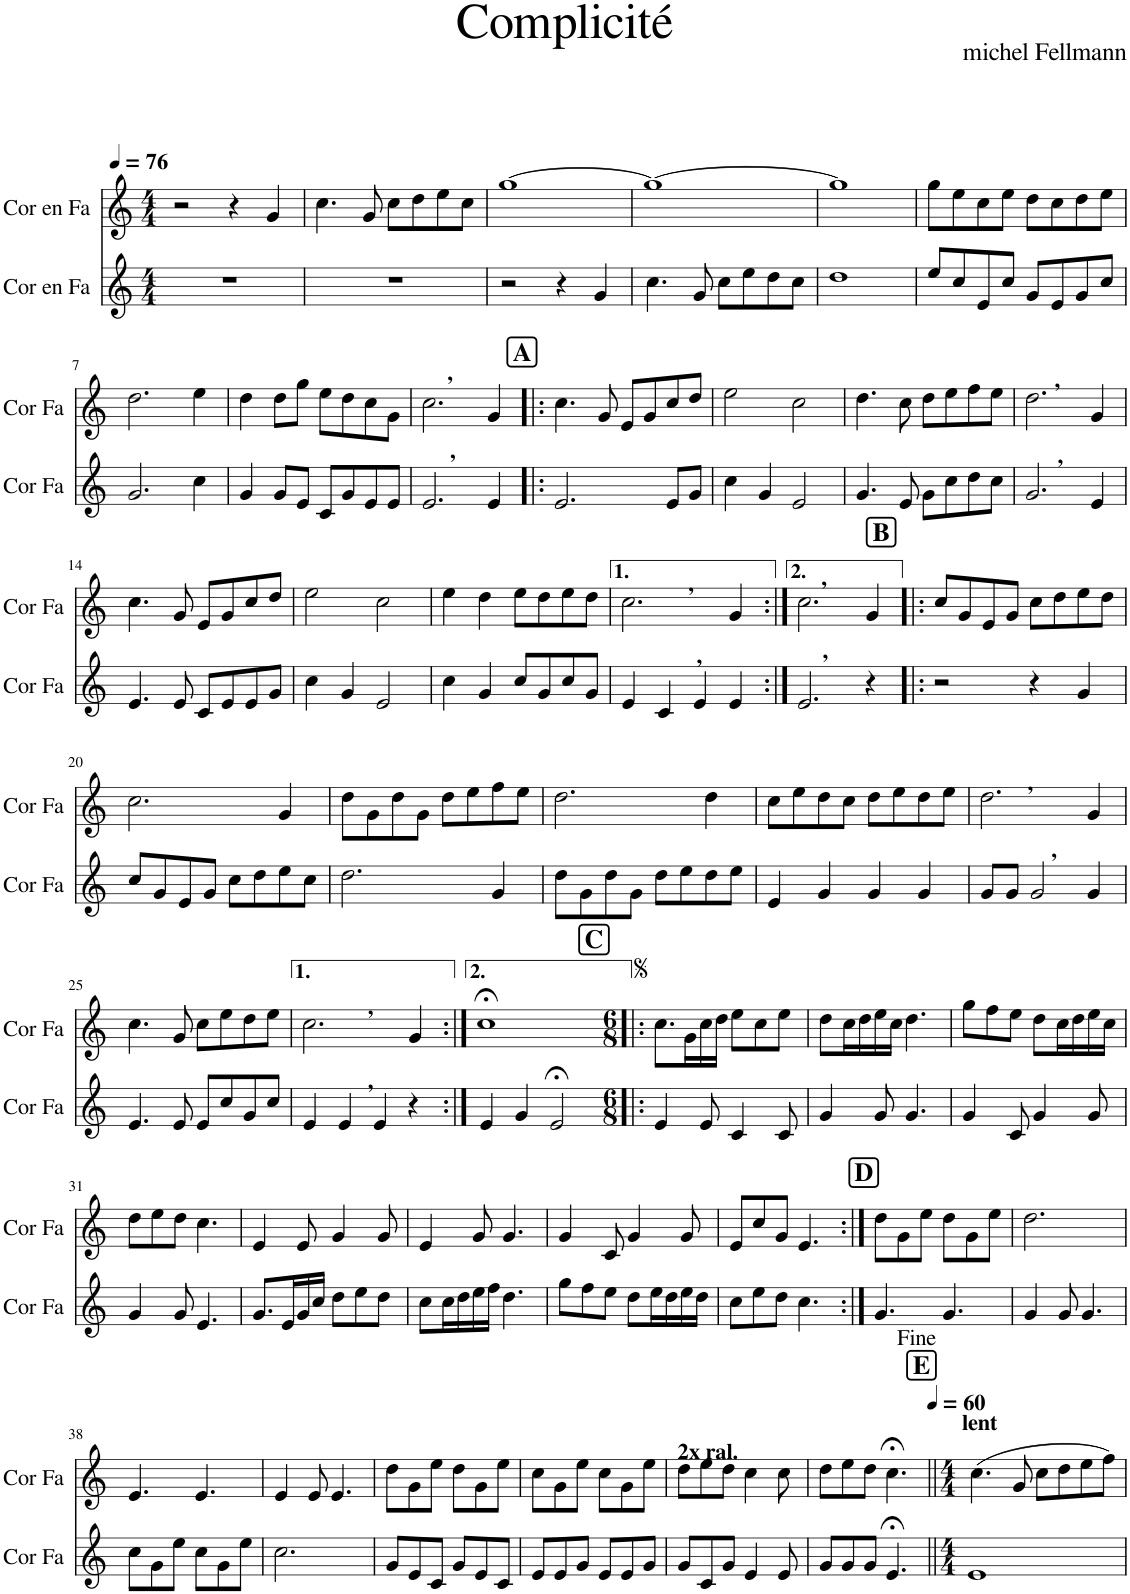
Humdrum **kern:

**kern	**kern
*part2	*part1
*staff2	*staff1
*I"Cor en Fa	*I"Cor en Fa
*I'Cor Fa	*I'Cor Fa
*clefG2	*clefG2
*Trd4c7	*Trd4c7
*k[]	*k[]
*M4/4	*M4/4
*MM76	*MM76
=1	=1
1r	2r
.	4r
.	4g/
=2	=2
1r	4.cc\
.	8g/
.	8cc\L
.	8dd\
.	8ee\
.	8cc\J
=3	=3
2r	[1gg
4r	.
4g/	.
=4	=4
4.cc\	1gg_
8g/	.
8cc\L	.
8ee\	.
8dd\	.
8cc\J	.
=5	=5
1dd	1gg]
=6	=6
8ee/L	8gg\L
8cc/	8ee\
8e/	8cc\
8cc/J	8ee\J
8g/L	8dd\L
8e/	8cc\
8g/	8dd\
8cc/J	8ee\J
!!LO:LB:g=z
=7	=7
2.g/	2.dd\
4cc\	4ee\
=8	=8
4g/	4dd\
8g/L	8dd\L
8e/J	8gg\J
8c/L	8ee\L
8g/	8dd\
8e/	8cc\
8e/J	8g\J
=9	=9
!	!LO:TX:a:B:t=,
!LO:TX:a:B:t=,	!
2.e/	2.cc\
4e/	4g/
!!LO:REH:place=s1:a:B:cj:fs=14:t=A
=10!|:	=10!|:
2.e/	4.cc\
.	8g/
.	8e/L
.	8g/
8e/L	8cc/
8g/J	8dd/J
=11	=11
4cc\	2ee\
4g/	.
2e/	2cc\
=12	=12
4.g/	4.dd\
8e/	8cc\
8g\L	8dd\L
8cc\	8ee\
8dd\	8ff\
8cc\J	8ee\J
=13	=13
!	!LO:TX:a:B:t=,
!LO:TX:a:B:t=,	!
2.g/	2.dd\
4e/	4g/
!!LO:LB:g=z
=14	=14
4.e/	4.cc\
8e/	8g/
8c/L	8e/L
8e/	8g/
8e/	8cc/
8g/J	8dd/J
=15	=15
4cc\	2ee\
4g/	.
2e/	2cc\
=16	=16
4cc\	4ee\
4g/	4dd\
8cc/L	8ee\L
8g/	8dd\
8cc/	8ee\
8g/J	8dd\J
=17	=17
!	!LO:TX:a:B:t=,
!LO:TX:a:B:t=,	!
4e/	2.cc\
4c/	.
4e/	.
4e/	4g/
=18:|!	=18:|!
!	!LO:TX:a:B:t=,
!LO:TX:a:B:t=,	!
2.e/	2.cc\
4r	4g/
!!LO:REH:place=s1:a:B:cj:fs=14:t=B
=19!|:	=19!|:
2r	8cc/L
.	8g/
.	8e/
.	8g/J
4r	8cc\L
.	8dd\
4g/	8ee\
.	8dd\J
!!LO:LB:g=z
=20	=20
8cc/L	2.cc\
8g/	.
8e/	.
8g/J	.
8cc\L	.
8dd\	.
8ee\	4g/
8cc\J	.
=21	=21
2.dd\	8dd\L
.	8g\
.	8dd\
.	8g\J
.	8dd\L
.	8ee\
4g/	8ff\
.	8ee\J
=22	=22
8dd\L	2.dd\
8g\	.
8dd\	.
8g\J	.
8dd\L	.
8ee\	.
8dd\	4dd\
8ee\J	.
=23	=23
4e/	8cc\L
.	8ee\
4g/	8dd\
.	8cc\J
4g/	8dd\L
.	8ee\
4g/	8dd\
.	8ee\J
=24	=24
!	!LO:TX:a:B:t=,
8g/L	2.dd\
8g/J	.
!LO:TX:a:B:t=,	!
2g/	.
4g/	4g/
!!LO:LB:g=z
=25	=25
4.e/	4.cc\
8e/	8g/
8e/L	8cc\L
8cc/	8ee\
8g/	8dd\
8cc/J	8ee\J
=26	=26
!	!LO:TX:a:B:t=,
!LO:TX:a:B:t=,	!
4e/	2.cc\
4e/	.
4e/	.
4r	4g/
=27:|!	=27:|!
4e/	1cc;<
4g/	.
2e;</	.
!!LO:REH:place=s1:a:B:cj:fs=14:t=C
=28!|:	=28!|:
*M6/8	*M6/8
4e/	8.cc\L
.	16g\L
8e/	16cc\
.	16dd\JJ
4c/	8ee\L
.	8cc\
8c/	8ee\J
=29	=29
4g/	8dd\L
.	16cc\L
.	16dd\
8g/	16ee\
.	16cc\JJ
4.g/	4.dd\
=30	=30
4g/	8gg\L
.	8ff\
8c/	8ee\J
4g/	8dd\L
.	16cc\L
.	16dd\
8g/	16ee\
.	16cc\JJ
!!LO:LB:g=z
=31	=31
4g/	8dd\L
.	8ee\
8g/	8dd\J
4.e/	4.cc\
=32	=32
8.g/L	4e/
16e/L	.
16g/	8e/
16cc/JJ	.
8dd\L	4g/
8ee\	.
8dd\J	8g/
=33	=33
8cc\L	4e/
16cc\L	.
16dd\	.
16ee\	8g/
16ff\JJ	.
4.dd\	4.g/
=34	=34
8gg\L	4g/
8ff\	.
8ee\J	8c/
8dd\L	4g/
16ee\L	.
16dd\	.
16ee\	8g/
16dd\JJ	.
=35	=35
8cc\L	8e/L
8ee\	8cc/
8dd\J	8g/J
4.cc\	4.e/
!!LO:REH:place=s1:a:B:cj:fs=14:t=D
=36:|!	=36:|!
4.g/	8dd\L
.	8g\
.	8ee\J
4.g/	8dd\L
.	8g\
.	8ee\J
=37	=37
4g/	2.dd\
8g/	.
4.g/	.
!!LO:LB:g=z
=38	=38
8cc\L	4.e/
8g\	.
8ee\J	.
8cc\L	4.e/
8g\	.
8ee\J	.
=39	=39
2.cc\	4e/
.	8e/
.	4.e/
=40	=40
8g/L	8dd\L
8e/	8g\
8c/J	8ee\J
8g/L	8dd\L
8e/	8g\
8c/J	8ee\J
=41	=41
8e/L	8cc\L
8e/	8g\
8g/J	8ee\J
8e/L	8cc\L
8e/	8g\
8g/J	8ee\J
=42	=42
!	!LO:TX:a:B:t=2x ral.
8g/L	8dd\L
8c/	8ee\
8g/J	8dd\J
4e/	4cc\
8e/	8cc\
=43	=43
8g/L	8dd\L
8g/	8ee\
8g/J	8dd\J
4.e;</	4.cc;<\
=44||	=44||
!!LO:REH:place=s1:a:B:cj:fs=14:t=E
*M4/4	*M4/4
*	*MM60
!	!LO:TX:a:B:t=lent
1e	(4.cc\
.	8g/
.	8cc\L
.	8dd\
.	8ee\
.	8ff\J)
=	=
*-	*-
